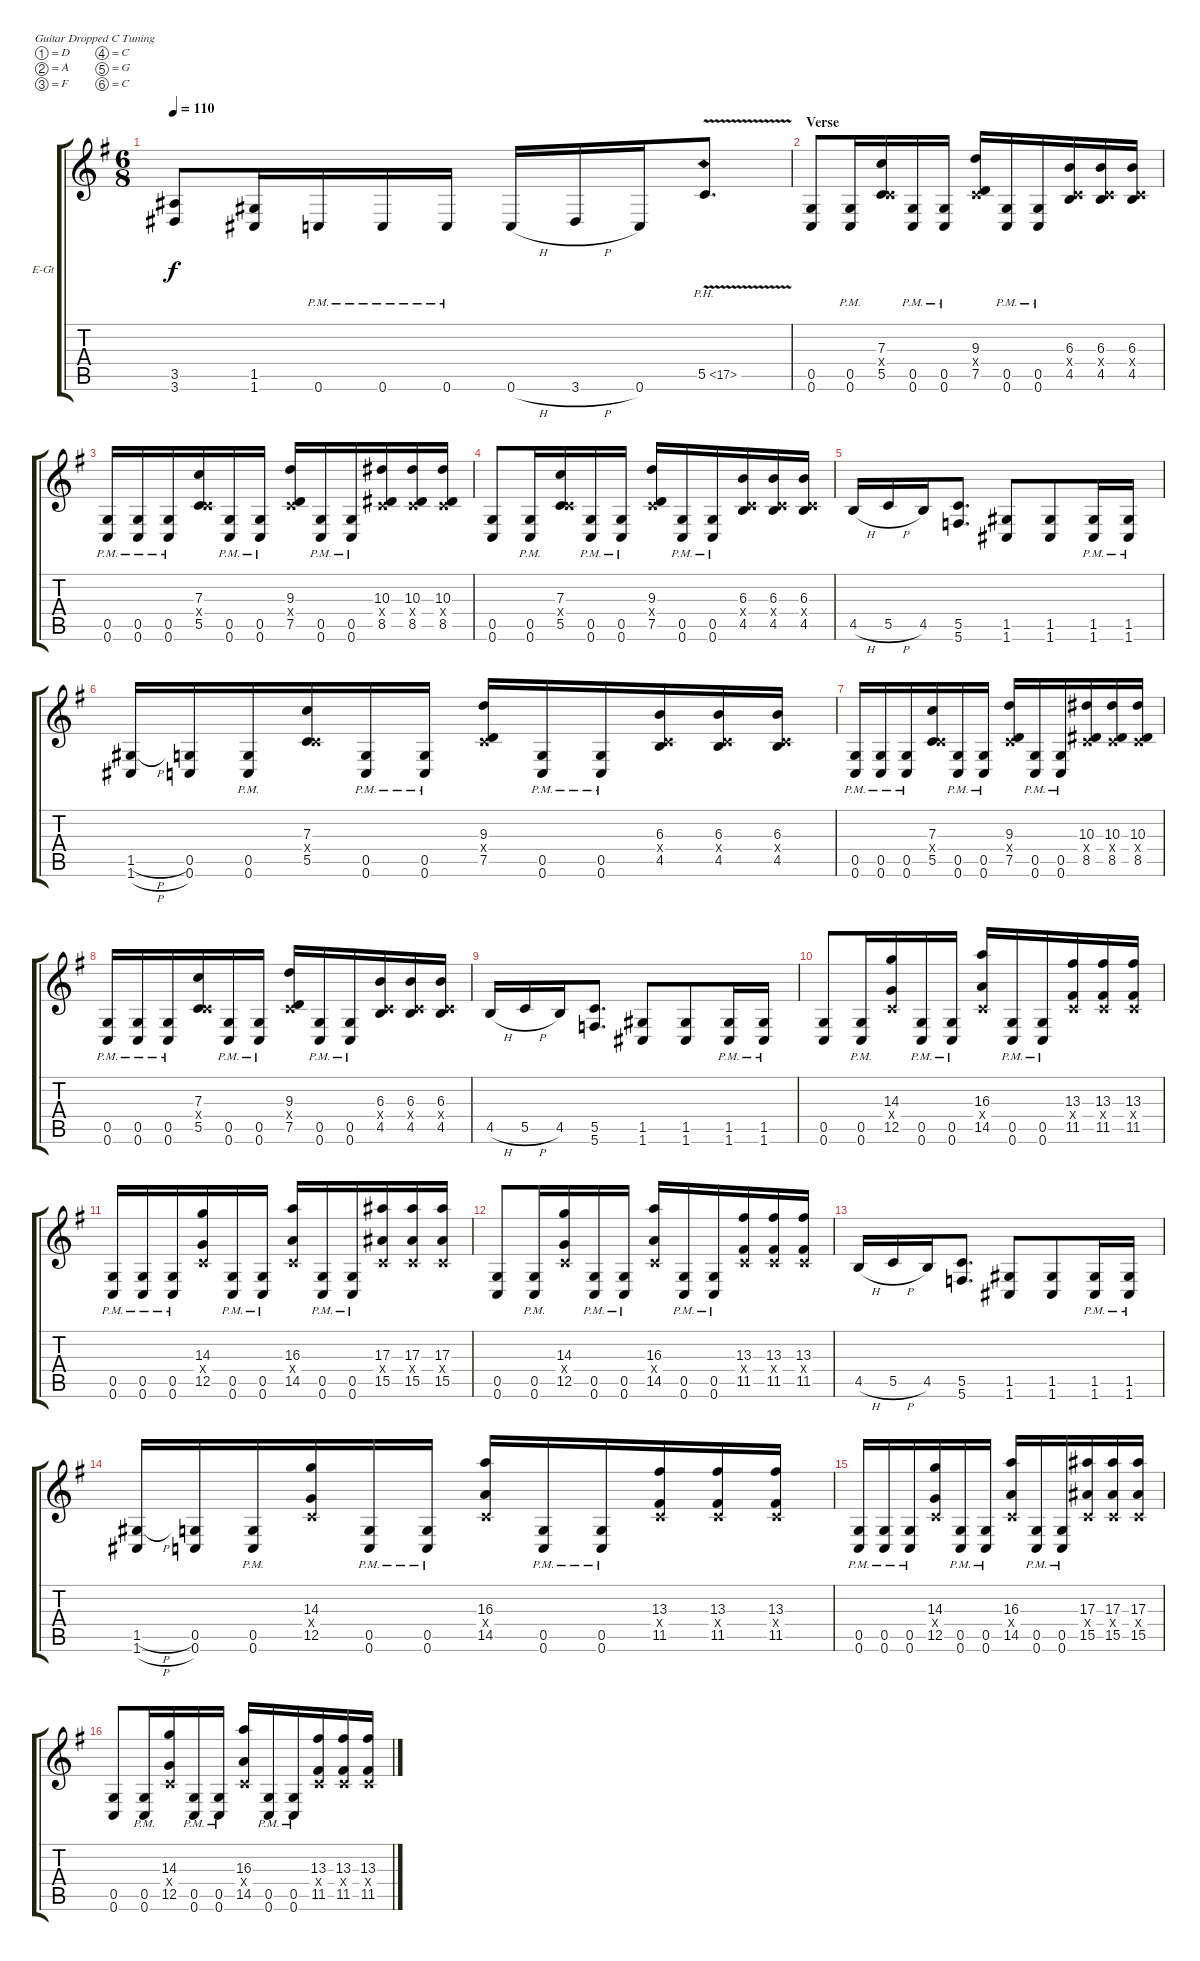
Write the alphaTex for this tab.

\bracketExtendMode groupsimilarinstruments
\firstSystemTrackNameOrientation horizontal
\otherSystemsTrackNameOrientation horizontal
\track ("Electric Guitar 1" "E-Gt") {instrument distortionguitar}
\staff {score tabs}
\tuning (D4 A3 F3 C3 G2 C2)
\ts (6 8)
\tempo 110
\clef g2
\ks eminor
(3.6 3.5).8{dy f} (1.5 1.6).16 0.6{pm}.16 0.6{pm}.16 0.6{pm}.16 0.6{h}.16 3.6{h}.16 0.6.16 5.5{ph 12 v}.8{d} |
\section ("" "Verse")
(0.6 0.5).8 (0.6{pm} 0.5{pm}).16 (5.5 7.3 0.4{x}).16 (0.6{pm} 0.5{pm}).16 (0.6{pm} 0.5{pm}).16 (7.5 9.3 0.4{x}).16 (0.6{pm} 0.5{pm}).16 (0.6{pm} 0.5{pm}).16 (4.5 6.3 0.4{x}).16 (4.5 6.3 0.4{x}).16 (4.5 6.3 0.4{x}).16 |
(0.6{pm} 0.5{pm}).16 (0.6{pm} 0.5{pm}).16 (0.6{pm} 0.5{pm}).16 (5.5 7.3 0.4{x}).16 (0.6{pm} 0.5{pm}).16 (0.6{pm} 0.5{pm}).16 (7.5 9.3 0.4{x}).16 (0.6{pm} 0.5{pm}).16 (0.6{pm} 0.5{pm}).16 (8.5 10.3 0.4{x}).16 (8.5 10.3 0.4{x}).16 (8.5 10.3 0.4{x}).16 |
(0.6 0.5).8 (0.6{pm} 0.5{pm}).16 (5.5 7.3 0.4{x}).16 (0.6{pm} 0.5{pm}).16 (0.6{pm} 0.5{pm}).16 (7.5 9.3 0.4{x}).16 (0.6{pm} 0.5{pm}).16 (0.6{pm} 0.5{pm}).16 (4.5 6.3 0.4{x}).16 (4.5 6.3 0.4{x}).16 (4.5 6.3 0.4{x}).16 |
4.5{h}.16 5.5{h}.16 4.5.16 (5.6 5.5).8{d} (1.6 1.5).8 (1.6 1.5).8 (1.5{pm} 1.6{pm}).16 (1.6{pm} 1.5{pm}).16 |
(1.6{h} 1.5{h}).16 (0.6 0.5).16 (0.6{pm} 0.5{pm}).16 (5.5 7.3 0.4{x}).16 (0.6{pm} 0.5{pm}).16 (0.6{pm} 0.5{pm}).16 (7.5 9.3 0.4{x}).16 (0.6{pm} 0.5{pm}).16 (0.6{pm} 0.5{pm}).16 (4.5 6.3 0.4{x}).16 (4.5 6.3 0.4{x}).16 (4.5 6.3 0.4{x}).16 |
(0.6{pm} 0.5{pm}).16 (0.6{pm} 0.5{pm}).16 (0.6{pm} 0.5{pm}).16 (5.5 7.3 0.4{x}).16 (0.6{pm} 0.5{pm}).16 (0.6{pm} 0.5{pm}).16 (7.5 9.3 0.4{x}).16 (0.6{pm} 0.5{pm}).16 (0.6{pm} 0.5{pm}).16 (8.5 10.3 0.4{x}).16 (8.5 10.3 0.4{x}).16 (8.5 10.3 0.4{x}).16 |
(0.6{pm} 0.5{pm}).16 (0.6{pm} 0.5{pm}).16 (0.6{pm} 0.5{pm}).16 (5.5 7.3 0.4{x}).16 (0.6{pm} 0.5{pm}).16 (0.6{pm} 0.5{pm}).16 (7.5 9.3 0.4{x}).16 (0.6{pm} 0.5{pm}).16 (0.6{pm} 0.5{pm}).16 (4.5 6.3 0.4{x}).16 (4.5 6.3 0.4{x}).16 (4.5 6.3 0.4{x}).16 |
4.5{h}.16 5.5{h}.16 4.5.16 (5.6 5.5).8{d} (1.6 1.5).8 (1.6 1.5).8 (1.5{pm} 1.6{pm}).16 (1.6{pm} 1.5{pm}).16 |
(0.6 0.5).8 (0.6{pm} 0.5{pm}).16 (12.5 14.3 0.4{x}).16 (0.6{pm} 0.5{pm}).16 (0.6{pm} 0.5{pm}).16 (14.5 16.3 0.4{x}).16 (0.6{pm} 0.5{pm}).16 (0.6{pm} 0.5{pm}).16 (11.5 13.3 0.4{x}).16 (11.5 13.3 0.4{x}).16 (11.5 13.3 0.4{x}).16 |
(0.6{pm} 0.5{pm}).16 (0.6{pm} 0.5{pm}).16 (0.6{pm} 0.5{pm}).16 (12.5 14.3 0.4{x}).16 (0.6{pm} 0.5{pm}).16 (0.6{pm} 0.5{pm}).16 (14.5 16.3 0.4{x}).16 (0.6{pm} 0.5{pm}).16 (0.6{pm} 0.5{pm}).16 (15.5 17.3 0.4{x}).16 (15.5 17.3 0.4{x}).16 (15.5 17.3 0.4{x}).16 |
(0.6 0.5).8 (0.6{pm} 0.5{pm}).16 (12.5 14.3 0.4{x}).16 (0.6{pm} 0.5{pm}).16 (0.6{pm} 0.5{pm}).16 (14.5 16.3 0.4{x}).16 (0.6{pm} 0.5{pm}).16 (0.6{pm} 0.5{pm}).16 (11.5 13.3 0.4{x}).16 (11.5 13.3 0.4{x}).16 (11.5 13.3 0.4{x}).16 |
4.5{h}.16 5.5{h}.16 4.5.16 (5.6 5.5).8{d} (1.6 1.5).8 (1.6 1.5).8 (1.5{pm} 1.6{pm}).16 (1.6{pm} 1.5{pm}).16 |
(1.6{h} 1.5{h}).16 (0.6 0.5).16 (0.6{pm} 0.5{pm}).16 (12.5 14.3 0.4{x}).16 (0.6{pm} 0.5{pm}).16 (0.6{pm} 0.5{pm}).16 (14.5 16.3 0.4{x}).16 (0.6{pm} 0.5{pm}).16 (0.6{pm} 0.5{pm}).16 (11.5 13.3 0.4{x}).16 (11.5 13.3 0.4{x}).16 (11.5 13.3 0.4{x}).16 |
(0.6{pm} 0.5{pm}).16 (0.6{pm} 0.5{pm}).16 (0.6{pm} 0.5{pm}).16 (12.5 14.3 0.4{x}).16 (0.6{pm} 0.5{pm}).16 (0.6{pm} 0.5{pm}).16 (14.5 16.3 0.4{x}).16 (0.6{pm} 0.5{pm}).16 (0.6{pm} 0.5{pm}).16 (15.5 17.3 0.4{x}).16 (15.5 17.3 0.4{x}).16 (15.5 17.3 0.4{x}).16 |
(0.6 0.5).8 (0.6{pm} 0.5{pm}).16 (12.5 14.3 0.4{x}).16 (0.6{pm} 0.5{pm}).16 (0.6{pm} 0.5{pm}).16 (14.5 16.3 0.4{x}).16 (0.6{pm} 0.5{pm}).16 (0.6{pm} 0.5{pm}).16 (11.5 13.3 0.4{x}).16 (11.5 13.3 0.4{x}).16 (11.5 13.3 0.4{x}).16
